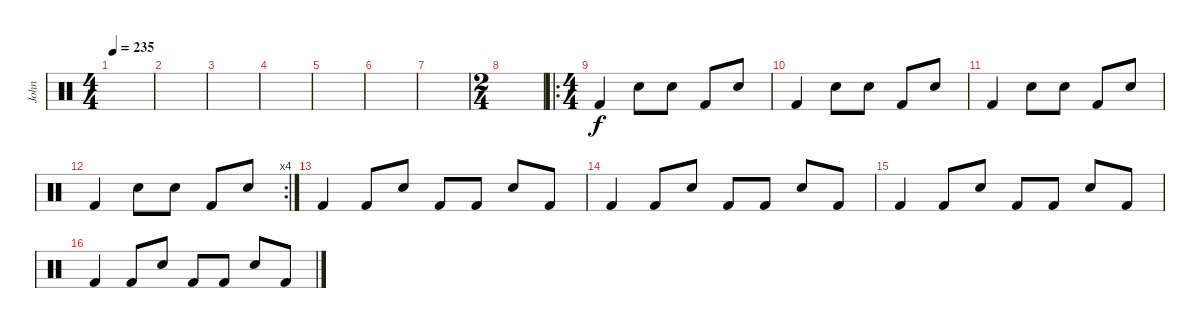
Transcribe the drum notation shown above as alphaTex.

\track ("John" "John") {instrument percussion}
\staff {score}
\articulation defaults
\ts (4 4)
\tempo 235
\clef neutral
\ks c
|
|
|
|
|
|
|
\ts (2 4)
|
\ro
\ts (4 4)
"Kick (hit) 2".4 "Snare (hit) 2".8 "Snare (hit) 2".8 "Kick (hit) 2".8 "Snare (hit) 2".8 |
"Kick (hit) 2".4 "Snare (hit) 2".8 "Snare (hit) 2".8 "Kick (hit) 2".8 "Snare (hit) 2".8 |
"Kick (hit) 2".4 "Snare (hit) 2".8 "Snare (hit) 2".8 "Kick (hit) 2".8 "Snare (hit) 2".8 |
\rc 4 "Kick (hit) 2".4 "Snare (hit) 2".8 "Snare (hit) 2".8 "Kick (hit) 2".8 "Snare (hit) 2".8
|
"Kick (hit) 2".4 "Kick (hit) 2".8 "Snare (hit) 2".8 "Kick (hit) 2".8 "Kick (hit) 2".8 "Snare (hit) 2".8 "Kick (hit) 2".8 |
"Kick (hit) 2".4 "Kick (hit) 2".8 "Snare (hit) 2".8 "Kick (hit) 2".8 "Kick (hit) 2".8 "Snare (hit) 2".8 "Kick (hit) 2".8 |
"Kick (hit) 2".4 "Kick (hit) 2".8 "Snare (hit) 2".8 "Kick (hit) 2".8 "Kick (hit) 2".8 "Snare (hit) 2".8 "Kick (hit) 2".8 |
"Kick (hit) 2".4 "Kick (hit) 2".8 "Snare (hit) 2".8 "Kick (hit) 2".8 "Kick (hit) 2".8 "Snare (hit) 2".8 "Kick (hit) 2".8
